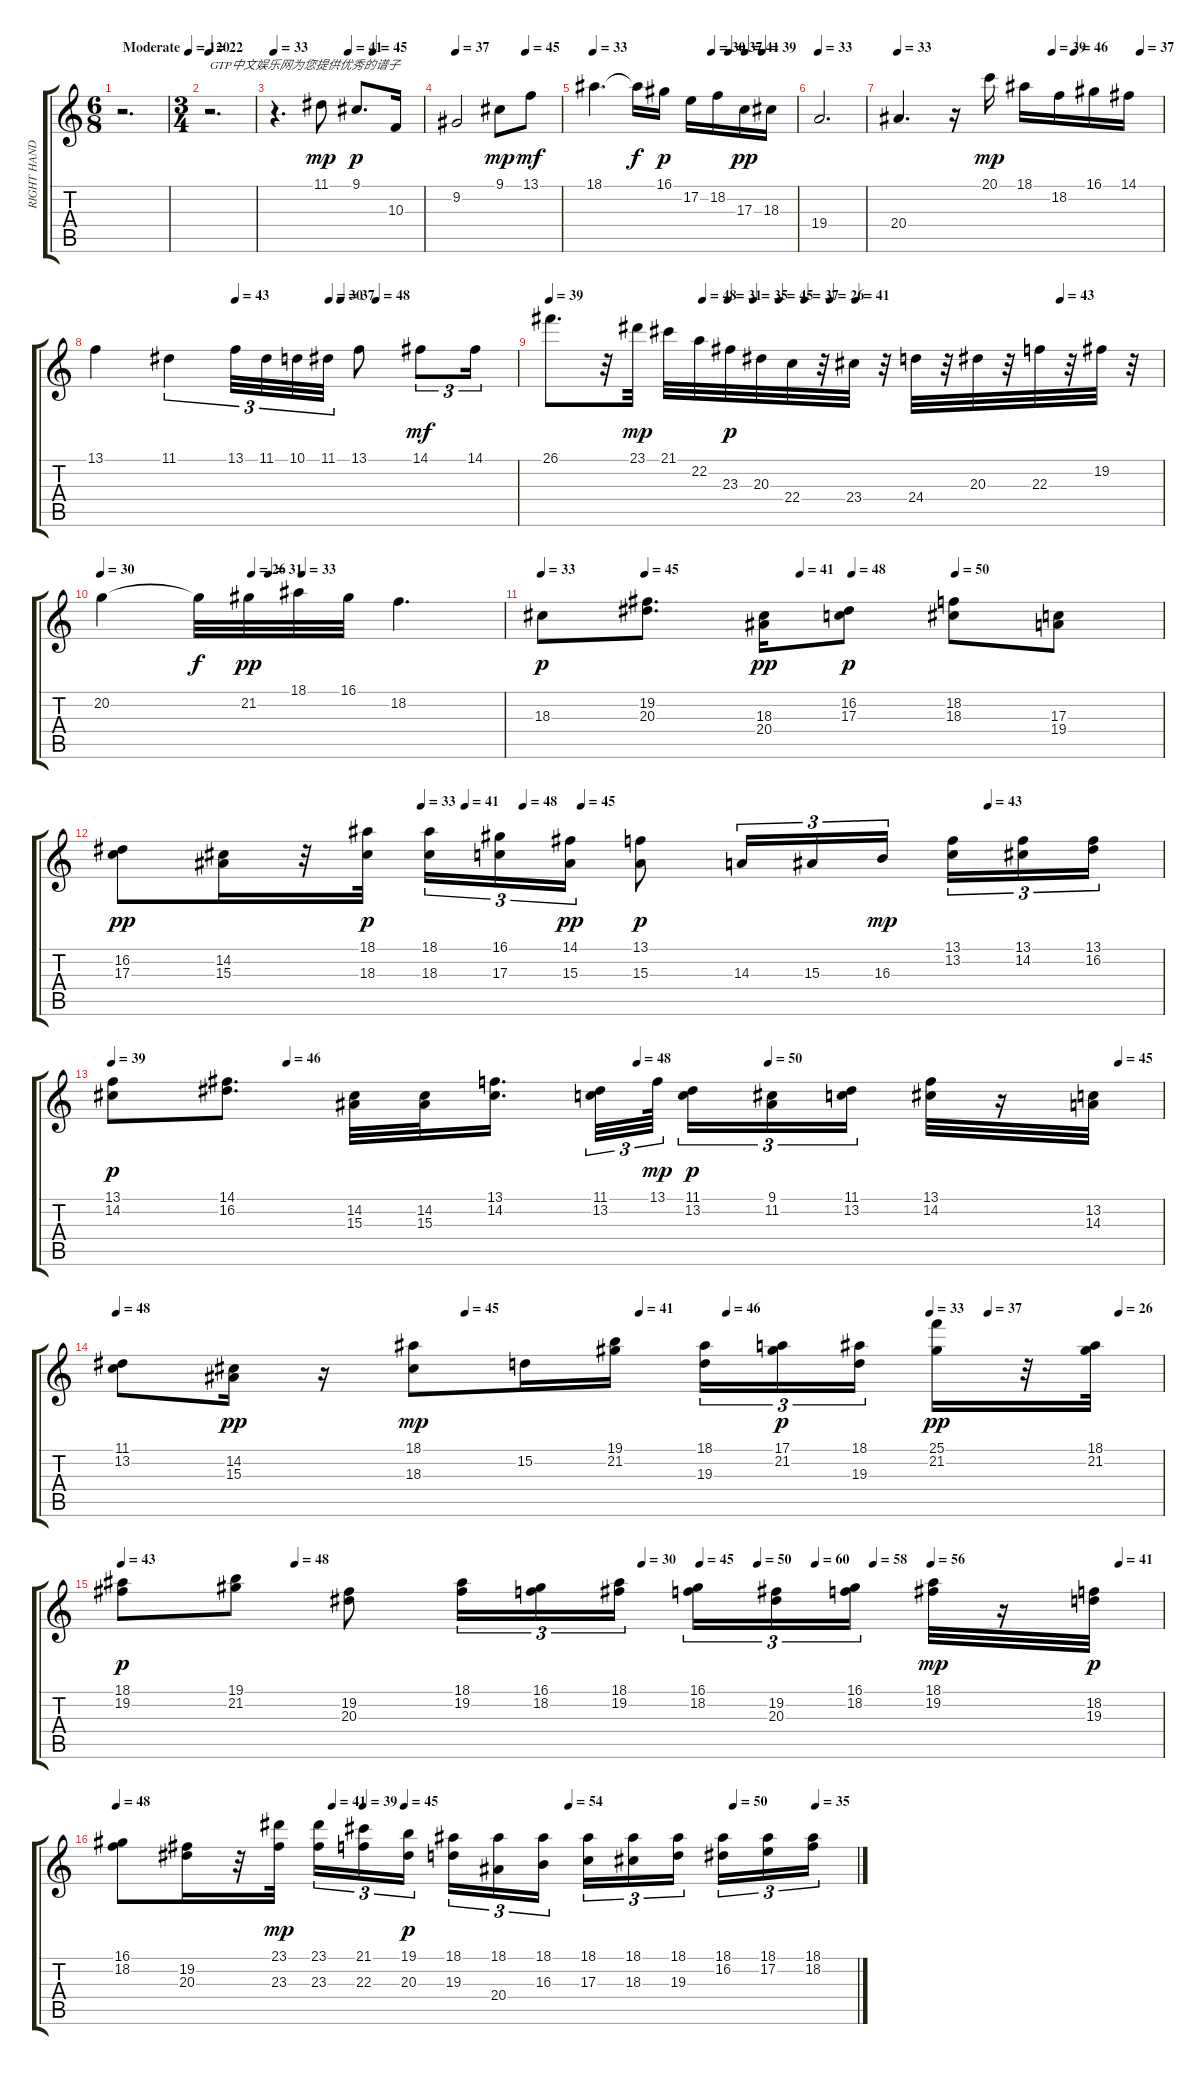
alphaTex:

\track ("RIGHT HAND" "RIGHT HAND") {instrument brightacousticpiano}
\staff {score tabs}
\tuning (E4 B3 G3 D3 A2 E2) {hide}
\ts (6 8)
\tempo (120 "Moderate")
\clef g2
\ks c
r.2{d dy mp instrument brightacousticpiano} |
\ts (3 4)
\tempo 22
r.2{d txt "GTP中文娱乐网为您提供优秀的谱子"} |
\tempo 33
\tempo (41 0.5)
\tempo (45 0.6666666666666666)
r.4{d} 11.1.8 9.1.8{d dy p} 10.3.16 |
\tempo 37
\tempo (45 0.6666666666666666)
9.2.2 9.1.8{dy mp} 13.1.8{dy mf} |
\tempo 33
\tempo (30 0.5833333333333334)
\tempo (37 0.6666666666666666)
\tempo (41 0.75)
\tempo (39 0.8333333333333334)
18.1.4{d} 18.1{t}.16{dy f} 16.1.16{dy p} 17.2.16 18.2.16 17.3.16{dy pp} 18.3.16 |
\tempo 33
19.4.2{d} |
\tempo 33
\tempo (39 0.5833333333333334)
\tempo (46 0.6666666666666666)
\tempo (37 0.9166666666666666)
20.4.4{d} r.16 20.1.16{dy mp} 18.1.16 18.2.16 16.1.16 14.1.16 |
\tempo (43 0.3333333333333333)
\tempo (30 0.5555555555555556)
\tempo (37 0.5833333333333334)
\tempo (48 0.6666666666666666)
13.1.4 11.1.4{tu (3 2)} 13.1.32{tu (3 2)} 11.1.32{tu (3 2)} 10.1.32{tu (3 2)} 11.1.32{tu (3 2)} 13.1.8 14.1.8{tu (3 2) dy mf} 14.1.16{tu (3 2)} |
\tempo 39
\tempo (48 0.25)
\tempo (31 0.2916666666666667)
\tempo (35 0.3333333333333333)
\tempo (45 0.375)
\tempo (37 0.4166666666666667)
\tempo (26 0.4583333333333333)
\tempo (41 0.5)
\tempo (43 0.8333333333333334)
26.1.8{d} r.32 23.1.32{dy mp} 21.1.32 22.2.32 23.3.32{dy p} 20.3.32 22.4.32 r.32 23.4.32 r.32 24.4.32 r.32 20.3.32 r.32 22.3.32 r.32 19.2.32 r.32 |
\tempo 30
\tempo (26 0.375)
\tempo (31 0.4166666666666667)
\tempo (33 0.5)
20.2.4 20.2{t}.32{dy f} 21.2.32{dy pp} 18.1.32 16.1.32 18.2.4{d} |
\tempo 33
\tempo (45 0.16666666666666666)
\tempo (41 0.4166666666666667)
\tempo (48 0.5)
\tempo (50 0.6666666666666666)
18.3.8{dy p} (19.2 20.3).8{d} (18.3 20.4).16{dy pp} (16.2 17.3).8{dy p} (18.2 18.3).8 (17.3 19.4).8 |
\tempo (33 0.2916666666666667)
\tempo (41 0.3333333333333333)
\tempo (48 0.3888888888888889)
\tempo (45 0.4444444444444444)
\tempo (43 0.8333333333333334)
(16.2 17.3).8{dy pp} (14.2 15.3).16 r.32 (18.1 18.3).32{dy p} (18.1 18.3).16{tu (3 2)} (16.1 17.3).16{tu (3 2)} (14.1 15.3).16{tu (3 2) dy pp} (13.1 15.3).8{dy p} 14.3.16{tu (3 2)} 15.3.16{tu (3 2)} 16.3.16{tu (3 2) dy mp beam splitsecondary} (13.1 13.2).16{tu (3 2)} (13.1 14.2).16{tu (3 2)} (13.1 16.2).16{tu (3 2)} |
\tempo 39
\tempo (46 0.16666666666666666)
\tempo (48 0.5)
\tempo (50 0.625)
\tempo (45 0.9583333333333334)
(13.1 14.2).8{dy p} (14.1 16.2).8{d} (14.2 15.3).32 (14.2 15.3).32 (13.1 14.2).16{d beam splitsecondary} (11.1 13.2).32{tu (3 2)} 13.1.64{tu (3 2) dy mp} (11.1 13.2).16{tu (3 2) dy p} (9.1 11.2).16{tu (3 2)} (11.1 13.2).16{tu (3 2) beam splitsecondary} (13.1 14.2).32 r.16 (13.2 14.3).32 |
\tempo 48
\tempo (45 0.3333333333333333)
\tempo (41 0.5)
\tempo (46 0.5833333333333334)
\tempo (33 0.7777777777777778)
\tempo (37 0.8333333333333334)
\tempo (26 0.9583333333333334)
(11.1 13.2).8 (14.2 15.3).16{dy pp} r.16 (18.1 18.3).8{dy mp} 15.2.16 (19.1 21.2).16 (18.1 19.3).16{tu (3 2)} (17.1 21.2).16{tu (3 2) dy p} (18.1 19.3).16{tu (3 2) beam splitsecondary} (25.1 21.2).16{dy pp} r.32 (18.1 21.2).32 |
\tempo 43
\tempo (48 0.16666666666666666)
\tempo (30 0.5)
\tempo (45 0.5555555555555556)
\tempo (50 0.6111111111111112)
\tempo (60 0.6666666666666666)
\tempo (58 0.7222222222222222)
\tempo (56 0.7777777777777778)
\tempo (41 0.9583333333333334)
(18.1 19.2).8{dy p} (19.1 21.2).8 (19.2 20.3).8 (18.1 19.2).16{tu (3 2)} (16.1 18.2).16{tu (3 2)} (18.1 19.2).16{tu (3 2)} (16.1 18.2).16{tu (3 2)} (19.2 20.3).16{tu (3 2)} (16.1 18.2).16{tu (3 2) beam splitsecondary} (18.1 19.2).32{dy mp} r.16 (18.2 19.3).32{dy p} |
\tempo 48
\tempo (41 0.2916666666666667)
\tempo (39 0.3333333333333333)
\tempo (45 0.3888888888888889)
\tempo (54 0.6111111111111112)
\tempo (50 0.8333333333333334)
\tempo (35 0.9444444444444444)
(16.1 18.2).8 (19.2 20.3).16 r.32 (23.1 23.3).32{dy mp} (23.1 23.3).16{tu (3 2)} (21.1 22.3).16{tu (3 2)} (19.1 20.3).16{tu (3 2) dy p beam splitsecondary} (18.1 19.3).16{tu (3 2)} (18.1 20.4).16{tu (3 2)} (18.1 16.3).16{tu (3 2)} (18.1 17.3).16{tu (3 2)} (18.1 18.3).16{tu (3 2)} (18.1 19.3).16{tu (3 2) beam splitsecondary} (18.1 16.2).16{tu (3 2)} (18.1 17.2).16{tu (3 2)} (18.1 18.2).16{tu (3 2)}
